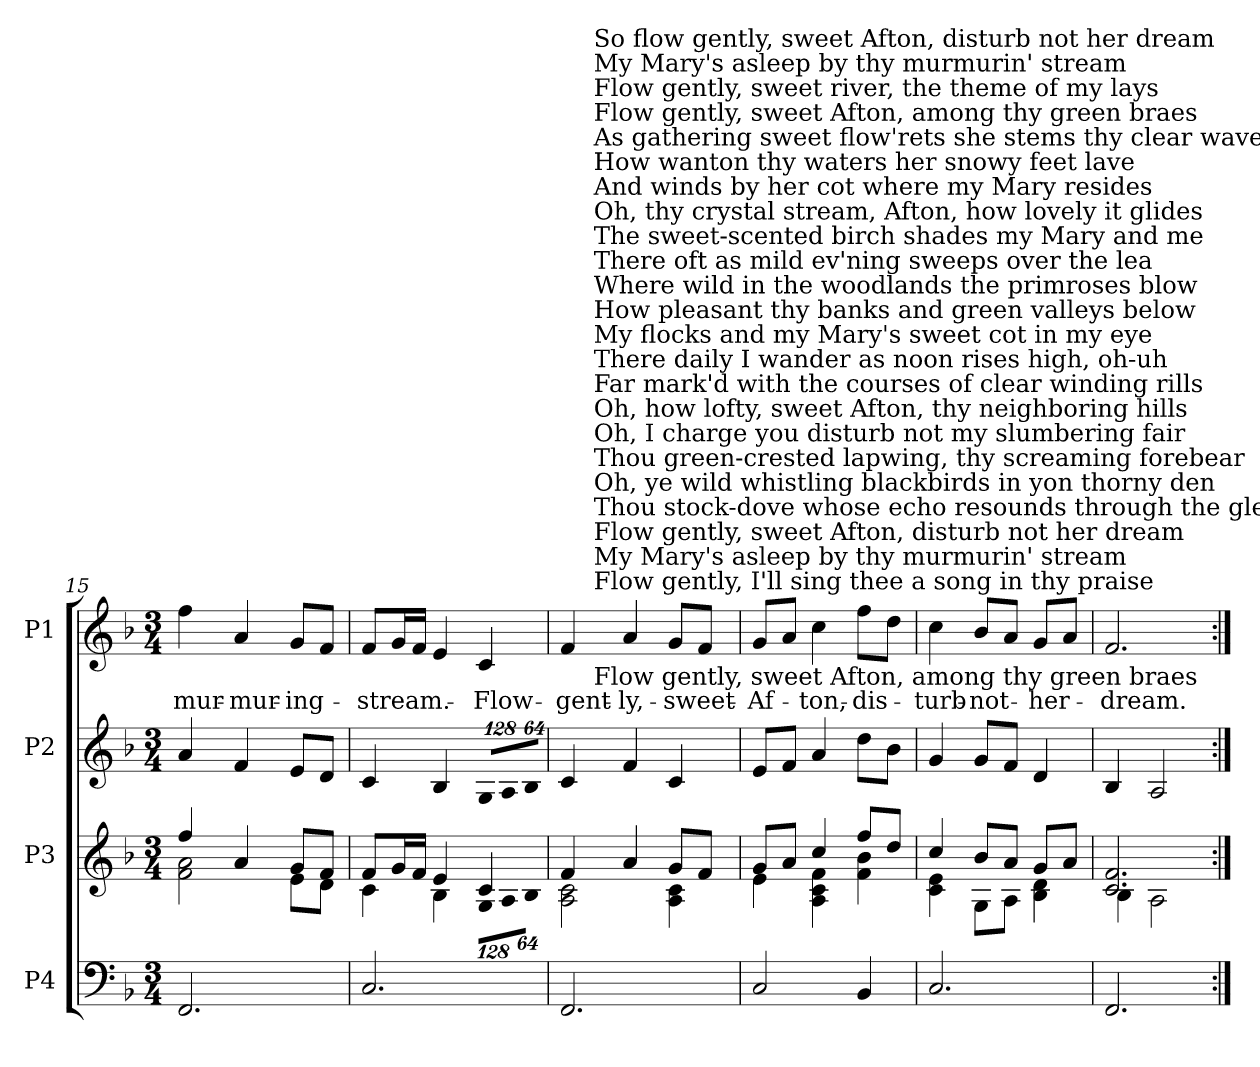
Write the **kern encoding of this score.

**kern	**kern	**kern	**kern	**text
*part4	*part3	*part2	*part1	*part1
*staff4	*staff3	*staff2	*staff1	*staff1
*I"P4	*I"P3	*I"P2	*I"P1	*
*	*	*clefG2	*clefG2	*
*k[b-]	*k[b-]	*k[b-]	*k[b-]	*
*F:	*F:	*F:	*F:	*
*M3/4	*M3/4	*M3/4	*M3/4	*
=15	=15	=15	=15	=15
*	*^	*	*	*
!	!	!	!	!	!LO:LY:b:color=#00007F
2.FFi/	4ffj/	2fj\ 2aj	4aZ/	4ffV\	-mur--
!	!	!	!	!	!LO:LY:b:color=#00007F
.	4aj/	.	4fZ/	4aV/	-mur--
!	!	!	!	!	!LO:LY:b:color=#00007F
.	8gj/L	8ej\L	8eZ/L	8gV/L	-ing-
.	8fj/J	8dj\J	8dZ/J	8fV/J	.
=16	=16	=16	=16	=16	=16
!	!	!	!	!	!LO:LY:b:color=#00007F
2.Ci/	8fj/L	4cj\	4cZ/	8fV/L	-stream.-
.	16gj/L	.	.	16gV/L	.
.	16fj/JJ	.	.	16fV/JJ	.
.	4ej/	4B-j\	4B-Z/	4eV/	.
*	*	*Xbrackettup	*	*	*
!	!	!LO:N:vis=8	!	!	!
*	*	*	*Xbrackettup	*	*
!	!	!	!LO:N:vis=8	!	!
!	!	!	!	!	!LO:LY:b:color=#00007F
.	4cj/	1024%85Gj\L	1024%85GZ/L	4cV/	-Flow-
!	!	!LO:N:vis=8	!LO:N:vis=8	!	!
.	.	1024%85Aj\	1024%85AZ/	.	.
!	!	!LO:N:vis=8	!LO:N:vis=8	!	!
.	.	512%43B-j\J	512%43B-Z/J	.	.
!!LO:PB:g=z
=17	=17	=17	=17	=17	=17
!	!	!	!	!	!LO:LY:b:color=#00007F
*	*	*	*	*^	*
2.FFi/	4fj/	2Aj\ 2cj	4cZ/	4fV/	8ryy	-gent--
.	.	.	.	.	256ryy	.
!	!	!	!	!	!LO:TX:b:t=Flow gently, sweet Afton, among thy green braes	!
!	!	!	!	!	!LO:TX:t=Flow gently, I'll sing thee a song in thy praise	!
!	!	!	!	!	!LO:TX:t=My Mary's asleep by thy murmurin' stream	!
!	!	!	!	!	!LO:TX:t=Flow gently, sweet Afton, disturb not her dream	!
!	!	!	!	!	!LO:TX:t=Thou stock-dove whose echo resounds through the glen	!
!	!	!	!	!	!LO:TX:t=Oh, ye wild whistling blackbirds in yon thorny den	!
!	!	!	!	!	!LO:TX:t=Thou green-crested lapwing, thy screaming forebear	!
!	!	!	!	!	!LO:TX:t=Oh, I charge you disturb not my slumbering fair	!
!	!	!	!	!	!LO:TX:t=Oh, how lofty, sweet Afton, thy neighboring hills	!
!	!	!	!	!	!LO:TX:t=Far mark'd with the courses of clear winding rills	!
!	!	!	!	!	!LO:TX:t=There daily I wander as noon rises high, oh-uh	!
!	!	!	!	!	!LO:TX:t=My flocks and my Mary's sweet cot in my eye	!
!	!	!	!	!	!LO:TX:t=How pleasant thy banks and green valleys below	!
!	!	!	!	!	!LO:TX:t=Where wild in the woodlands the primroses blow	!
!	!	!	!	!	!LO:TX:t=There oft as mild ev'ning sweeps over the lea	!
!	!	!	!	!	!LO:TX:t=The sweet-scented birch shades my Mary and me	!
!	!	!	!	!	!LO:TX:t=Oh, thy crystal stream, Afton, how lovely it glides	!
!	!	!	!	!	!LO:TX:t=And winds by her cot where my Mary resides	!
!	!	!	!	!	!LO:TX:t=How wanton thy waters her snowy feet lave	!
!	!	!	!	!	!LO:TX:t=As gathering sweet flow'rets she stems thy clear wave	!
!	!	!	!	!	!LO:TX:t=Flow gently, sweet Afton, among thy green braes	!
!	!	!	!	!	!LO:TX:t=Flow gently, sweet river, the theme of my lays	!
!	!	!	!	!	!LO:TX:t=My Mary's asleep by thy murmurin' stream	!
!	!	!	!	!	!LO:TX:t=So flow gently, sweet Afton, disturb not her dream	!
.	.	.	.	.	2ryy	.
!	!	!	!	!	!	!LO:LY:b:color=#00007F
.	4aj/	.	4fZ/	4aV/	.	-ly,-
!	!	!	!	!	!	!LO:LY:b:color=#00007F
.	8gj/L	4Aj\ 4cj	4cZ/	8gV/L	.	-sweet-
.	8fj/J	.	.	8fV/J	.	.
.	.	.	.	.	16ryy	.
.	.	.	.	.	32...ryy	.
*	*	*	*	*v	*v	*
=18	=18	=18	=18	=18	=18
*	*	*	*	*^	*
!	!	!	!	!	!	!LO:LY:b:color=#00007F
*	*	*	*	*v	*v	*
2Ci/	8gj/L	4ej\	8eZ/L	8gV/L	-Af--
.	8aj/J	.	8fZ/J	8aV/J	.
!	!	!	!	!	!LO:LY:b:color=#00007F
.	4ccj/	4Aj\ 4cj 4fj	4aZ/	4ccV\	-ton,-
!	!	!	!	!	!LO:LY:b:color=#00007F
4BB-i/	8ffj/L	4fj\ 4b-j	8ddZ\L	8ffV\L	-dis--
.	8ddj/J	.	8b-Z\J	8ddV\J	.
=19	=19	=19	=19	=19	=19
!	!	!	!	!	!LO:LY:b:color=#00007F
2.Ci/	4ccj/	4cj\ 4ej	4gZ/	4ccV\	-turb-
!	!	!	!	!	!LO:LY:b:color=#00007F
.	8b-j/L	8Gj\L	8gZ/L	8b-V/L	-not-
.	8aj/J	8Aj\J	8fZ/J	8aV/J	.
!	!	!	!	!	!LO:LY:b:color=#00007F
.	8gj/L	4B-j\ 4dj	4dZ/	8gV/L	-her-
.	8aj/J	.	.	8aV/J	.
=20	=20	=20	=20	=20	=20
!	!	!	!	!	!LO:LY:b:color=#00007F
2.FFi/	2.cj/ 2.fj	4B-j\	4B-Z/	2.fV/	-dream.-
.	.	2Aj\	2AZ/	.	.
*	*v	*v	*	*	*
=:|!	=:|!	=:|!	=:|!	=:|!
*-	*-	*-	*-	*-
